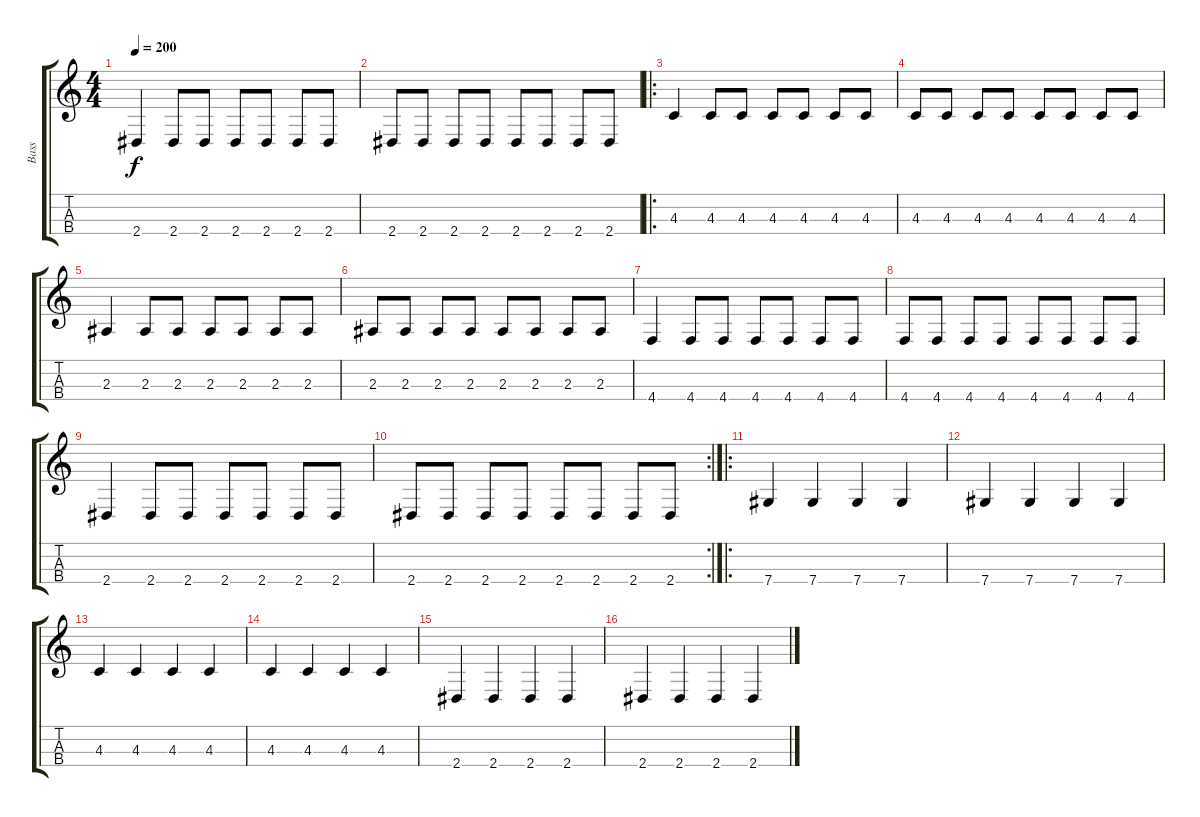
\track ("Bass" "Bass") {instrument electricbasspick}
\staff {score tabs}
\tuning (Gb2 Db3 Ab2 Db2) {hide}
\ts (4 4)
\tempo 200
\clef g2
\ks c
2.4.4{dy f} 2.4.8 2.4.8 2.4.8 2.4.8 2.4.8 2.4.8 |
2.4.8 2.4.8 2.4.8 2.4.8 2.4.8 2.4.8 2.4.8 2.4.8 |
\ro
4.3.4 4.3.8 4.3.8 4.3.8 4.3.8 4.3.8 4.3.8 |
4.3.8 4.3.8 4.3.8 4.3.8 4.3.8 4.3.8 4.3.8 4.3.8 |
2.3.4 2.3.8 2.3.8 2.3.8 2.3.8 2.3.8 2.3.8 |
2.3.8 2.3.8 2.3.8 2.3.8 2.3.8 2.3.8 2.3.8 2.3.8 |
4.4.4 4.4.8 4.4.8 4.4.8 4.4.8 4.4.8 4.4.8 |
4.4.8 4.4.8 4.4.8 4.4.8 4.4.8 4.4.8 4.4.8 4.4.8 |
2.4.4 2.4.8 2.4.8 2.4.8 2.4.8 2.4.8 2.4.8 |
\rc 2
2.4.8 2.4.8 2.4.8 2.4.8 2.4.8 2.4.8 2.4.8 2.4.8 |
\ro
7.4.4 7.4.4 7.4.4 7.4.4 |
7.4.4 7.4.4 7.4.4 7.4.4 |
4.3.4 4.3.4 4.3.4 4.3.4 |
4.3.4 4.3.4 4.3.4 4.3.4 |
2.4.4 2.4.4 2.4.4 2.4.4 |
2.4.4 2.4.4 2.4.4 2.4.4
